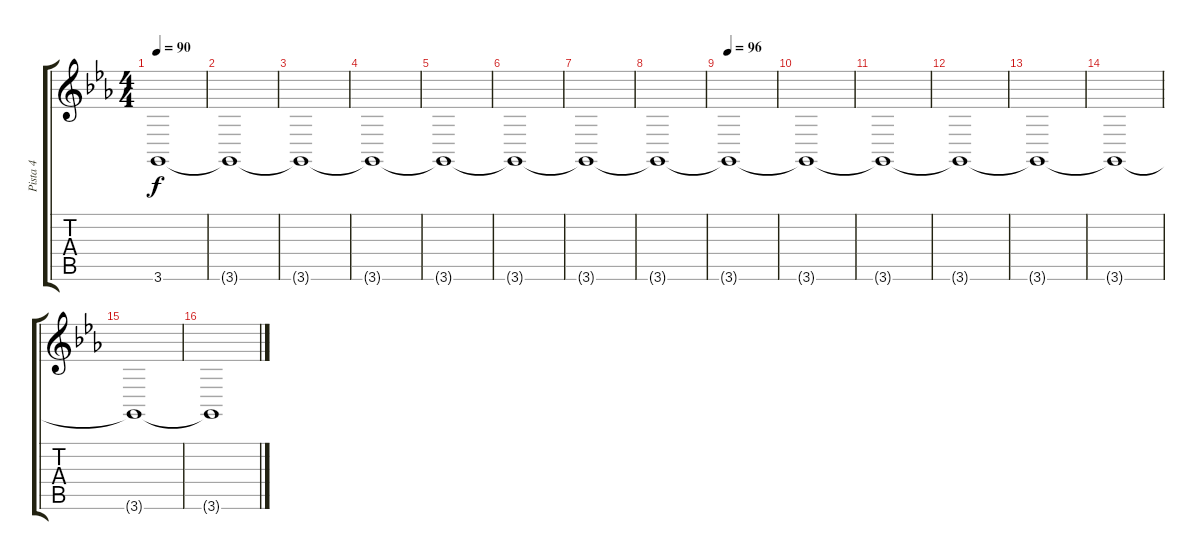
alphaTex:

\track ("Pista 4" "Pista 4") {instrument stringensemble1}
\staff {score tabs}
\tuning (E4 B3 G3 D3 A2 E2) {hide}
\ts (4 4)
\tempo 90
\clef g2
\ks eb
3.6{t}.1{dy f} |
3.6{t}.1 |
3.6{t}.1 |
3.6{t}.1 |
3.6{t}.1 |
3.6{t}.1 |
3.6{t}.1 |
3.6{t}.1 |
\tempo 96
3.6{t}.1 |
3.6{t}.1 |
3.6{t}.1 |
3.6{t}.1 |
3.6{t}.1 |
3.6{t}.1 |
3.6{t}.1 |
3.6{t}.1
